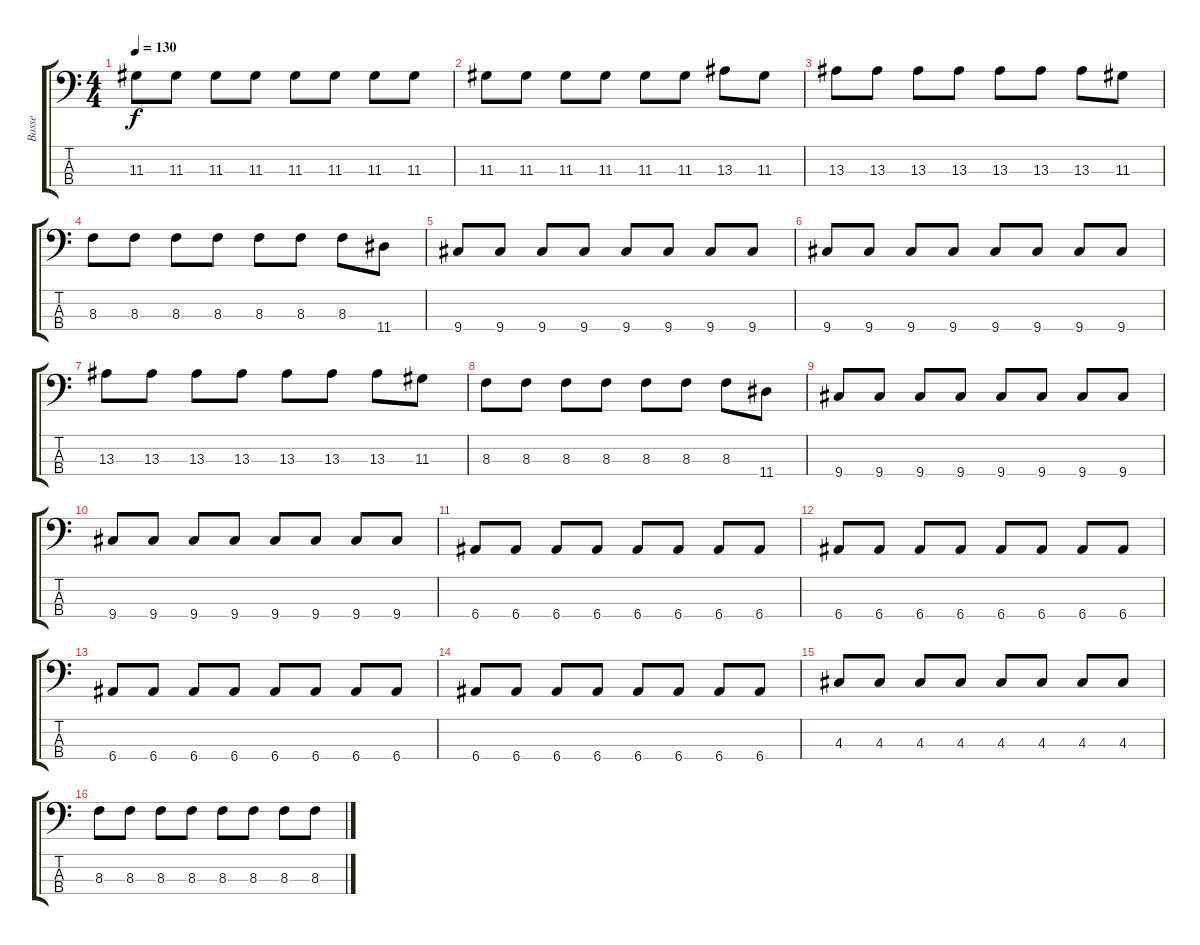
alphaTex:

\track ("Basse" "Basse") {instrument electricbassfinger}
\staff {score tabs}
\tuning (G2 D2 A1 E1) {hide}
\ts (4 4)
\tempo 130
\clef f4
\ks c
11.3.8{dy f} 11.3.8 11.3.8 11.3.8 11.3.8 11.3.8 11.3.8 11.3.8 |
11.3.8 11.3.8 11.3.8 11.3.8 11.3.8 11.3.8 13.3.8 11.3.8 |
13.3.8 13.3.8 13.3.8 13.3.8 13.3.8 13.3.8 13.3.8 11.3.8 |
8.3.8 8.3.8 8.3.8 8.3.8 8.3.8 8.3.8 8.3.8 11.4.8 |
9.4.8 9.4.8 9.4.8 9.4.8 9.4.8 9.4.8 9.4.8 9.4.8 |
9.4.8 9.4.8 9.4.8 9.4.8 9.4.8 9.4.8 9.4.8 9.4.8 |
13.3.8 13.3.8 13.3.8 13.3.8 13.3.8 13.3.8 13.3.8 11.3.8 |
8.3.8 8.3.8 8.3.8 8.3.8 8.3.8 8.3.8 8.3.8 11.4.8 |
9.4.8 9.4.8 9.4.8 9.4.8 9.4.8 9.4.8 9.4.8 9.4.8 |
9.4.8 9.4.8 9.4.8 9.4.8 9.4.8 9.4.8 9.4.8 9.4.8 |
6.4.8 6.4.8 6.4.8 6.4.8 6.4.8 6.4.8 6.4.8 6.4.8 |
6.4.8 6.4.8 6.4.8 6.4.8 6.4.8 6.4.8 6.4.8 6.4.8 |
6.4.8 6.4.8 6.4.8 6.4.8 6.4.8 6.4.8 6.4.8 6.4.8 |
6.4.8 6.4.8 6.4.8 6.4.8 6.4.8 6.4.8 6.4.8 6.4.8 |
4.3.8 4.3.8 4.3.8 4.3.8 4.3.8 4.3.8 4.3.8 4.3.8 |
8.3.8 8.3.8 8.3.8 8.3.8 8.3.8 8.3.8 8.3.8 8.3.8
